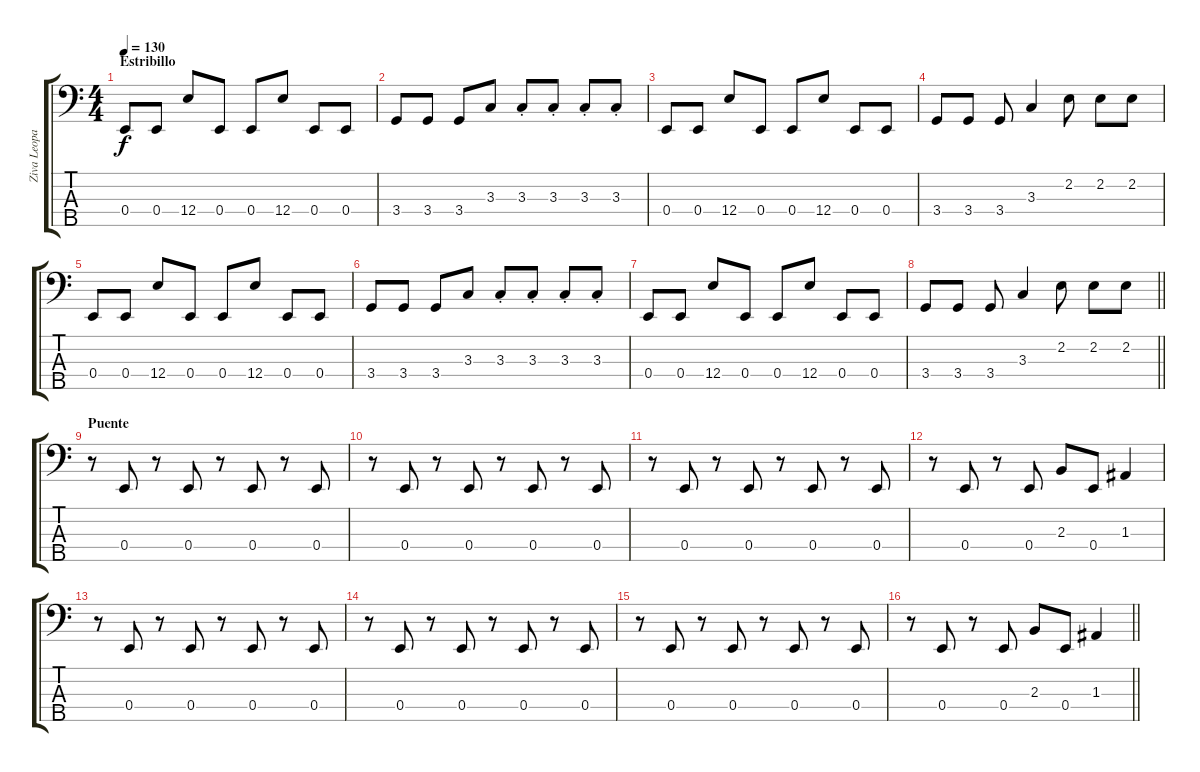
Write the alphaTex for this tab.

\track ("Ziva Leopardi" "Ziva Leopa") {instrument electricbassfinger}
\staff {score tabs}
\tuning (G2 D2 A1 E1 B0) {hide}
\ts (4 4)
\section ("" "Estribillo")
\tempo 130
\clef f4
\ks c
0.4.8{dy f} 0.4.8 12.4.8 0.4.8 0.4.8 12.4.8 0.4.8 0.4.8 |
3.4.8 3.4.8 3.4.8 3.3.8 3.3{st}.8 3.3{st}.8 3.3{st}.8 3.3{st}.8 |
0.4.8 0.4.8 12.4.8 0.4.8 0.4.8 12.4.8 0.4.8 0.4.8 |
3.4.8 3.4.8 3.4.8 3.3.4 2.2.8 2.2.8 2.2.8 |
0.4.8 0.4.8 12.4.8 0.4.8 0.4.8 12.4.8 0.4.8 0.4.8 |
3.4.8 3.4.8 3.4.8 3.3.8 3.3{st}.8 3.3{st}.8 3.3{st}.8 3.3{st}.8 |
0.4.8 0.4.8 12.4.8 0.4.8 0.4.8 12.4.8 0.4.8 0.4.8 |
\barLineRight lightlight
3.4.8 3.4.8 3.4.8 3.3.4 2.2.8 2.2.8 2.2.8 |
\section ("" "Puente")
r.8 0.4.8 r.8 0.4.8 r.8 0.4.8 r.8 0.4.8 |
r.8 0.4.8 r.8 0.4.8 r.8 0.4.8 r.8 0.4.8 |
r.8 0.4.8 r.8 0.4.8 r.8 0.4.8 r.8 0.4.8 |
r.8 0.4.8 r.8 0.4.8 2.3.8 0.4.8 1.3.4 |
r.8 0.4.8 r.8 0.4.8 r.8 0.4.8 r.8 0.4.8 |
r.8 0.4.8 r.8 0.4.8 r.8 0.4.8 r.8 0.4.8 |
r.8 0.4.8 r.8 0.4.8 r.8 0.4.8 r.8 0.4.8 |
\barLineRight lightlight
r.8 0.4.8 r.8 0.4.8 2.3.8 0.4.8 1.3.4
